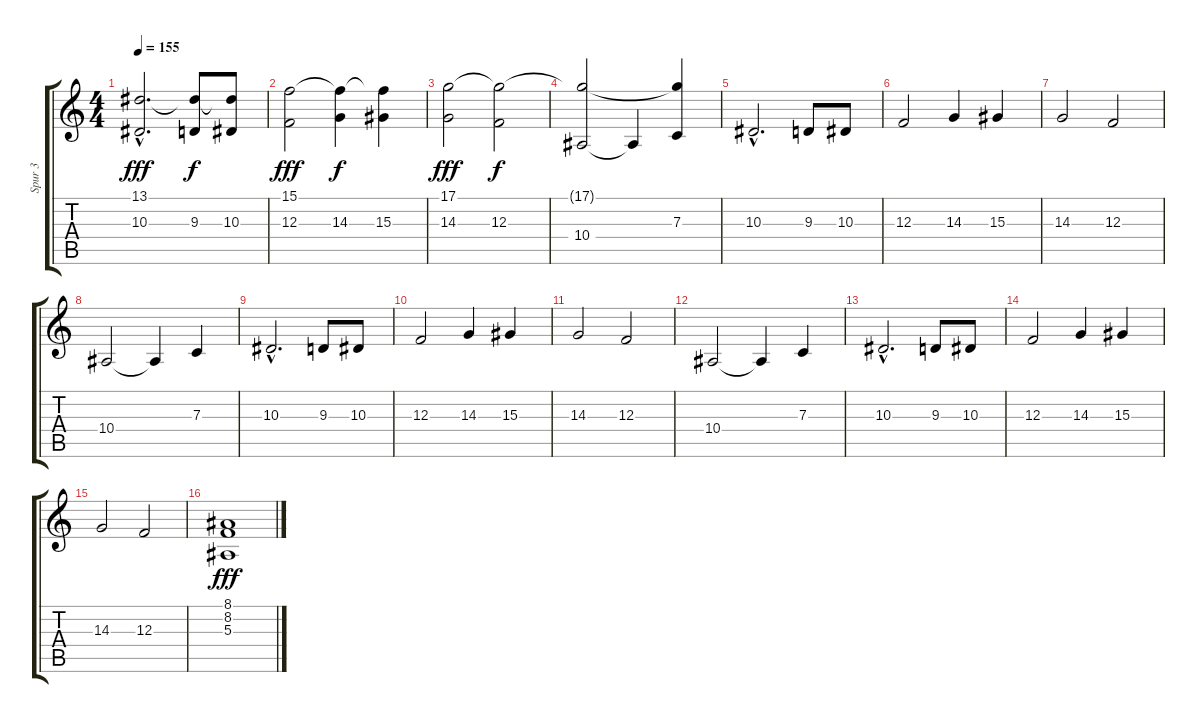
\track ("Spur 3" "Spur 3") {instrument fx7echoes}
\staff {score tabs}
\tuning (D4 A3 F3 C3 G2 D2) {hide}
\ts (4 4)
\tempo 155
\clef g2
\ks c
(13.1{hac} 10.3{hac}).2{d dy fff} (13.1{t} 9.3).8{dy f} (13.1{t} 10.3).8 |
(15.1 12.3).2{dy fff} (15.1{t} 14.3).4{dy f} (15.1{t} 15.3).4 |
(17.1 14.3).2{dy fff} (17.1{t} 12.3).2{dy f} |
(17.1{t} 10.4).2 10.4{t}.4 (17.1{t} 7.3).4 |
10.3{hac}.2{d} 9.3.8 10.3.8 |
12.3.2 14.3.4 15.3.4 |
14.3.2 12.3.2 |
10.4.2 10.4{t}.4 7.3.4 |
10.3{hac}.2{d} 9.3.8 10.3.8 |
12.3.2 14.3.4 15.3.4 |
14.3.2 12.3.2 |
10.4.2 10.4{t}.4 7.3.4 |
10.3{hac}.2{d} 9.3.8 10.3.8 |
12.3.2 14.3.4 15.3.4 |
14.3.2 12.3.2 |
(8.1 8.2 5.3).1{dy fff}
